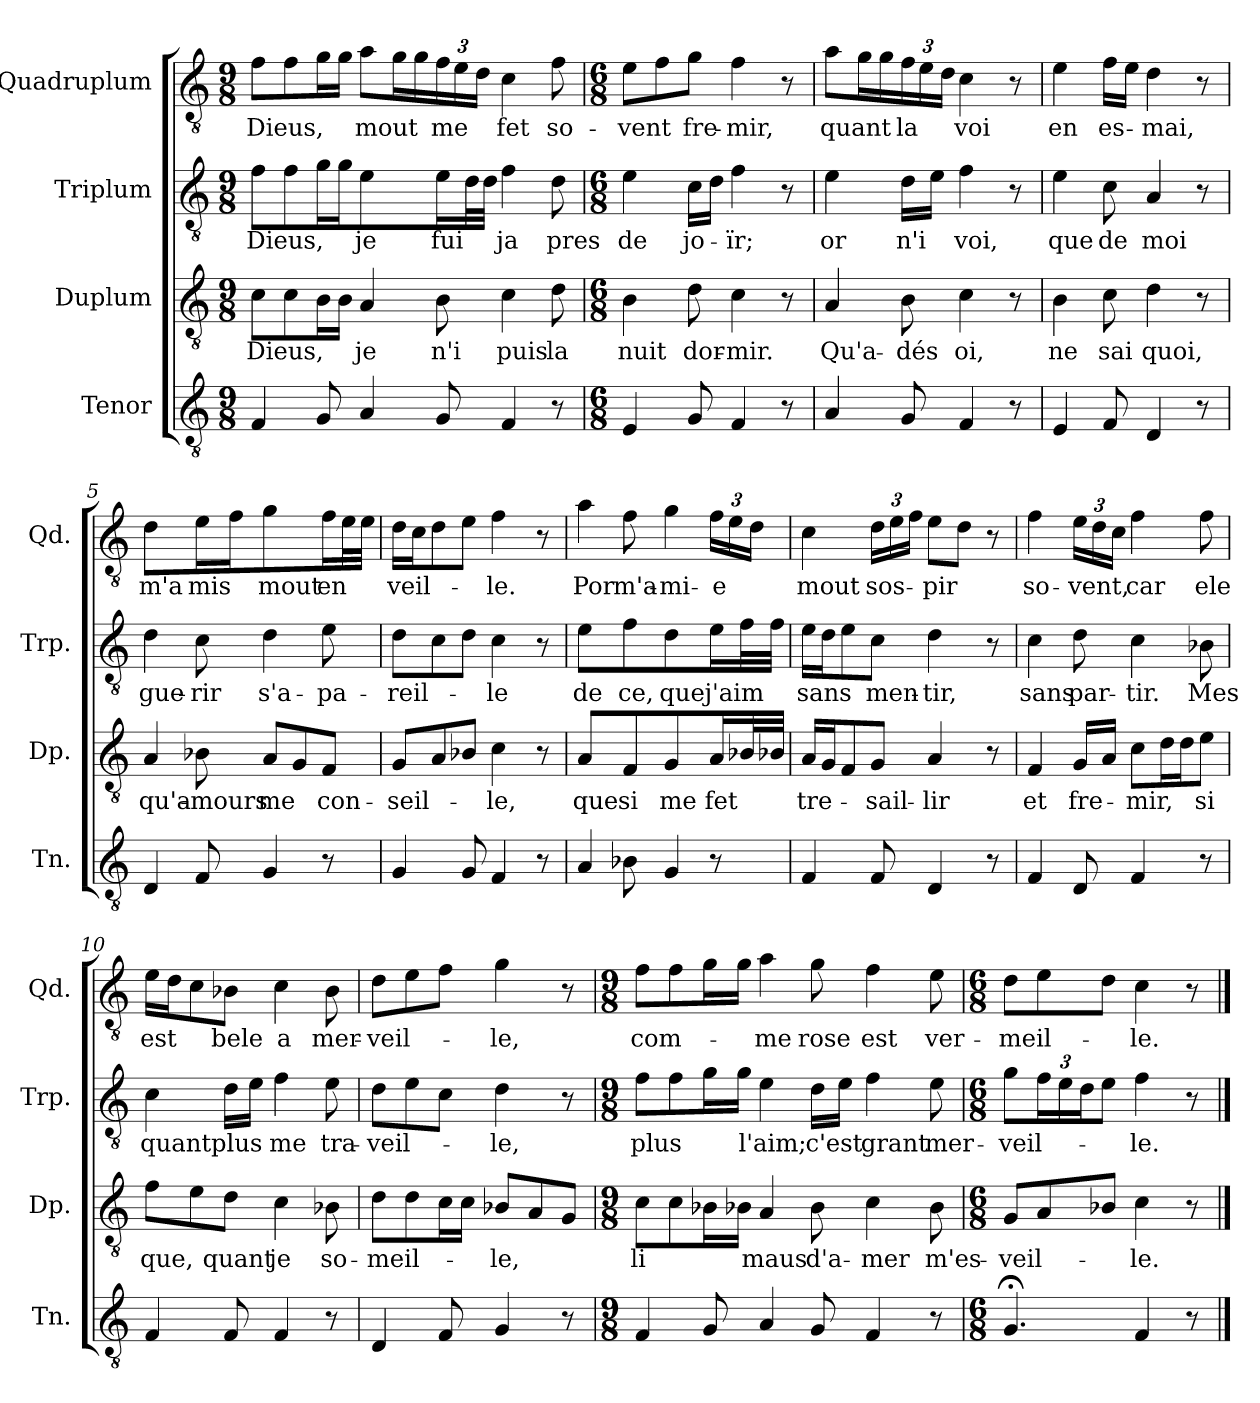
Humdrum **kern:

**kern	**kern	**text	**kern	**text	**kern	**text
*part4	*part3	*part3	*part2	*part2	*part1	*part1
*staff4	*staff3	*staff3	*staff2	*staff2	*staff1	*staff1
*I"Tenor	*I"Duplum	*	*I"Triplum	*	*I"Quadruplum	*
*I'Tn.	*I'Dp.	*	*I'Trp.	*	*I'Qd.	*
*clefGv2	*clefGv2	*	*clefGv2	*	*clefGv2	*
*k[]	*k[]	*	*k[]	*	*k[]	*
*M9/8	*M9/8	*	*M9/8	*	*M9/8	*
=1	=1	=1	=1	=1	=1	=1
!	!	!LO:LY:b	!	!LO:LY:b	!	!LO:LY:b
4F/	8c\L	Dieus,	8f\L	Dieus,	8f\L	Dieus,
.	8c\	.	8f\	.	8f\	.
*	*tremolo	*	*	*	*	*
*	*	*	*tremolo	*	*	*
*	*	*	*	*	*tremolo	*
8G/	16B\	.	16g\	.	16g\	.
.	16B\JJ	.	16g\JJ	.	16g\JJ	.
*	*	*	*	*	*Xtremolo	*
*	*	*	*Xtremolo	*	*	*
*	*Xtremolo	*	*	*	*	*
!	!	!LO:LY:b	!	!LO:LY:b	!	!LO:LY:b
4A/	4A/	je	4e\	je	8a\L	mout
*	*	*	*	*	*tremolo	*
.	.	.	.	.	16g\	.
.	.	.	.	.	16g\	.
*	*	*	*	*	*Xtremolo	*
!	!	!LO:LY:b	!	!LO:LY:b	!	!
*	*	*	*	*	*Xbrackettup	*
!	!	!	!	!	!	!LO:LY:b
8G/	8B\	n'i	16e\LL	fui	24f\L	me
.	.	.	.	.	24e\	.
*	*	*	*tremolo	*	*	*
.	.	.	32d\	.	.	.
.	.	.	.	.	24d\JJ	.
.	.	.	32d\JJJ	.	.	.
*	*	*	*Xtremolo	*	*	*
!	!	!LO:LY:b	!	!LO:LY:b	!	!LO:LY:b
4F/	4c\	puis	4f\	ja	4c\	fet
!	!	!LO:LY:b	!	!LO:LY:b	!	!LO:LY:b
8r	8d\	la	8d\	pres	8f\	so-
=2	=2	=2	=2	=2	=2	=2
*M6/8	*M6/8	*	*M6/8	*	*M6/8	*
!	!	!LO:LY:b	!	!LO:LY:b	!	!LO:LY:b
4E/	4B\	nuit	4e\	de	8e\L	-vent
.	.	.	.	.	8f\	.
!	!	!LO:LY:b	!	!LO:LY:b	!	!LO:LY:b
8G/	8d\	dor-	16c\LL	jo-	8g\J	fre-
.	.	.	16d\JJ	.	.	.
!	!	!LO:LY:b	!	!LO:LY:b	!	!LO:LY:b
4F/	4c\	-mir.	4f\	-ïr;	4f\	-mir,
8r	8r	.	8r	.	8r	.
=3	=3	=3	=3	=3	=3	=3
!	!	!LO:LY:b	!	!LO:LY:b	!	!LO:LY:b
4A/	4A/	Qu'a-	4e\	or	8a\L	quant
*	*	*	*	*	*tremolo	*
.	.	.	.	.	16g\	.
.	.	.	.	.	16g\	.
*	*	*	*	*	*Xtremolo	*
!	!	!LO:LY:b	!	!LO:LY:b	!	!LO:LY:b
8G/	8B\	-dés	16d\LL	n'i	24f\L	la
.	.	.	.	.	24e\	.
.	.	.	16e\JJ	.	.	.
.	.	.	.	.	24d\JJ	.
!	!	!LO:LY:b	!	!LO:LY:b	!	!LO:LY:b
4F/	4c\	oi,	4f\	voi,	4c\	voi
8r	8r	.	8r	.	8r	.
=4	=4	=4	=4	=4	=4	=4
!	!	!LO:LY:b	!	!LO:LY:b	!	!LO:LY:b
4E/	4B\	ne	4e\	que	4e\	en
!	!	!LO:LY:b	!	!LO:LY:b	!	!LO:LY:b
8F/	8c\	sai	8c\	de	16f\LL	es-
.	.	.	.	.	16e\JJ	.
!	!	!LO:LY:b	!	!LO:LY:b	!	!LO:LY:b
4D/	4d\	quoi,	4A/	moi	4d\	-mai,
8r	8r	.	8r	.	8r	.
!!LO:LB:g=z
=5	=5	=5	=5	=5	=5	=5
!	!	!LO:LY:b	!	!LO:LY:b	!	!LO:LY:b
4D/	4A/	qu'a-	4d\	gue-	4d\	m'a
!	!	!LO:LY:b	!	!LO:LY:b	!	!LO:LY:b
8F/	8B-X\	-mours	8c\	-rir	16e\LL	mis
.	.	.	.	.	16f\JJ	.
!	!	!LO:LY:b	!	!LO:LY:b	!	!LO:LY:b
4G/	8A/L	me	4d\	s'a-	4g\	mout
.	8G/	.	.	.	.	.
!	!	!LO:LY:b	!	!LO:LY:b	!	!LO:LY:b
8r	8F/J	con-	8e\	-pa-	16f\LL	en
*	*	*	*	*	*tremolo	*
.	.	.	.	.	32e\	.
.	.	.	.	.	32e\JJJ	.
*	*	*	*	*	*Xtremolo	*
=6	=6	=6	=6	=6	=6	=6
!	!	!LO:LY:b	!	!LO:LY:b	!	!LO:LY:b
4G/	8G/L	-seil-	8d\L	-reil-	16d\LL	veil-
.	.	.	.	.	16c\J	.
.	8A/	.	8c\	.	8d\	.
8G/	8B-X/J	.	8d\J	.	8e\J	.
!	!	!LO:LY:b	!	!LO:LY:b	!	!LO:LY:b
4F/	4c\	-le,	4c\	-le	4f\	-le.
8r	8r	.	8r	.	8r	.
=7	=7	=7	=7	=7	=7	=7
!	!	!LO:LY:b	!	!LO:LY:b	!	!LO:LY:b
4A/	4A/	que	4e\	de	4a\	Por
!	!	!LO:LY:b	!	!LO:LY:b	!	!LO:LY:b
8B-i\	8F/	si	8f\	ce,	8f\	m'a-
!	!	!LO:LY:b	!	!LO:LY:b	!	!LO:LY:b
4G/	4G/	me	4d\	que	4g\	-mi-
!	!	!LO:LY:b	!	!LO:LY:b	!	!LO:LY:b
8r	16A/LL	fet	16e\LL	j'aim	24f\LL	-e
.	.	.	.	.	24e\	.
*	*tremolo	*	*	*	*	*
*	*	*	*tremolo	*	*	*
.	32B-X/	.	32f\	.	.	.
.	.	.	.	.	24d\JJ	.
.	32B-X/JJJ	.	32f\JJJ	.	.	.
*	*	*	*Xtremolo	*	*	*
*	*Xtremolo	*	*	*	*	*
=8	=8	=8	=8	=8	=8	=8
!	!	!LO:LY:b	!	!LO:LY:b	!	!LO:LY:b
4F/	16A/LL	tre-	16e\LL	sans	4c\	mout
.	16G/J	.	16d\J	.	.	.
.	8F/	.	8e\	.	.	.
!	!	!LO:LY:b	!	!LO:LY:b	!	!LO:LY:b
8F/	8G/J	-sail-	8c\J	men-	24d\LL	sos-
.	.	.	.	.	24e\	.
.	.	.	.	.	24f\JJ	.
!	!	!LO:LY:b	!	!LO:LY:b	!	!LO:LY:b
4D/	4A/	-lir	4d\	-tir,	8e\L	-pir
.	.	.	.	.	8d\J	.
8r	8r	.	8r	.	8r	.
=9	=9	=9	=9	=9	=9	=9
!	!	!LO:LY:b	!	!LO:LY:b	!	!LO:LY:b
4F/	4F/	et	4c\	sans	4f\	so-
!	!	!LO:LY:b	!	!LO:LY:b	!	!LO:LY:b
8D/	16G/LL	fre-	8d\	par-	24e\LL	-vent,
.	.	.	.	.	24d\	.
.	16A/JJ	.	.	.	.	.
.	.	.	.	.	24c\JJ	.
!	!	!LO:LY:b	!	!LO:LY:b	!	!LO:LY:b
4F/	8c\L	-mir,	4c\	-tir.	4f\	car
*	*tremolo	*	*	*	*	*
.	16d\	.	.	.	.	.
.	16d\	.	.	.	.	.
*	*Xtremolo	*	*	*	*	*
!	!	!LO:LY:b	!	!LO:LY:b	!	!LO:LY:b
8r	8e\J	si	8B-i\	Mes	8f\	ele
!!LO:PB:g=z
=10	=10	=10	=10	=10	=10	=10
!	!	!LO:LY:b	!	!LO:LY:b	!	!LO:LY:b
4F/	8f\L	que,	4c\	quant	16e\LL	est
.	.	.	.	.	16d\J	.
.	8e\	.	.	.	8c\	.
!	!	!LO:LY:b	!	!LO:LY:b	!	!LO:LY:b
8F/	8d\J	quant	16d\LL	plus	8B-i\J	bele
.	.	.	16e\JJ	.	.	.
!	!	!LO:LY:b	!	!LO:LY:b	!	!LO:LY:b
4F/	4c\	je	4f\	me	4c\	a
!	!	!LO:LY:b	!	!LO:LY:b	!	!LO:LY:b
8r	8B-X\	so-	8e\	tra-	8B-i\	mer-
=11	=11	=11	=11	=11	=11	=11
!	!	!LO:LY:b	!	!LO:LY:b	!	!LO:LY:b
4D/	8d\L	-meil-	8d\L	-veil-	8d\L	-veil-
.	8d\	.	8e\	.	8e\	.
*	*tremolo	*	*	*	*	*
8F/	16c\	.	8c\J	.	8f\J	.
.	16c\JJ	.	.	.	.	.
*	*Xtremolo	*	*	*	*	*
!	!	!LO:LY:b	!	!LO:LY:b	!	!LO:LY:b
4G/	8B-i/L	-le,	4d\	-le,	4g\	-le,
.	8A/	.	.	.	.	.
8r	8G/J	.	8r	.	8r	.
=12	=12	=12	=12	=12	=12	=12
*M9/8	*M9/8	*	*M9/8	*	*M9/8	*
!	!	!LO:LY:b	!	!LO:LY:b	!	!LO:LY:b
4F/	8c\L	li	8f\L	plus	8f\L	com-
.	8c\	.	8f\	.	8f\	.
*	*tremolo	*	*	*	*	*
*	*	*	*tremolo	*	*	*
*	*	*	*	*	*tremolo	*
8G/	16B-X\	.	16g\	.	16g\	.
.	16B-X\JJ	.	16g\JJ	.	16g\JJ	.
*	*	*	*	*	*Xtremolo	*
*	*	*	*Xtremolo	*	*	*
*	*Xtremolo	*	*	*	*	*
!	!	!LO:LY:b	!	!LO:LY:b	!	!LO:LY:b
4A/	4A/	maus	4e\	l'aim;	4a\	-me
!	!	!LO:LY:b	!	!LO:LY:b	!	!LO:LY:b
8G/	8B-i\	d'a-	16d\LL	c'est	8g\	rose
.	.	.	16e\JJ	.	.	.
!	!	!LO:LY:b	!	!LO:LY:b	!	!LO:LY:b
4F/	4c\	-mer	4f\	grant	4f\	est
!	!	!LO:LY:b	!	!LO:LY:b	!	!LO:LY:b
8r	8B-i\	m'es-	8e\	mer-	8e\	ver-
=13	=13	=13	=13	=13	=13	=13
*M6/8	*M6/8	*	*M6/8	*	*M6/8	*
!	!	!LO:LY:b	!	!LO:LY:b	!	!LO:LY:b
4.G;</	8G/L	-veil-	8g\L	-veil-	8d\L	-meil-
*	*	*	*Xbrackettup	*	*	*
.	8A/	.	24f\L	.	8e\	.
.	.	.	24e\	.	.	.
.	.	.	24d\J	.	.	.
.	8B-X/J	.	8e\J	.	8d\J	.
!	!	!LO:LY:b	!	!LO:LY:b	!	!LO:LY:b
4F/	4c\	-le.	4f\	-le.	4c\	-le.
8r	8r	.	8r	.	8r	.
==	==	==	==	==	==	==
*-	*-	*-	*-	*-	*-	*-
